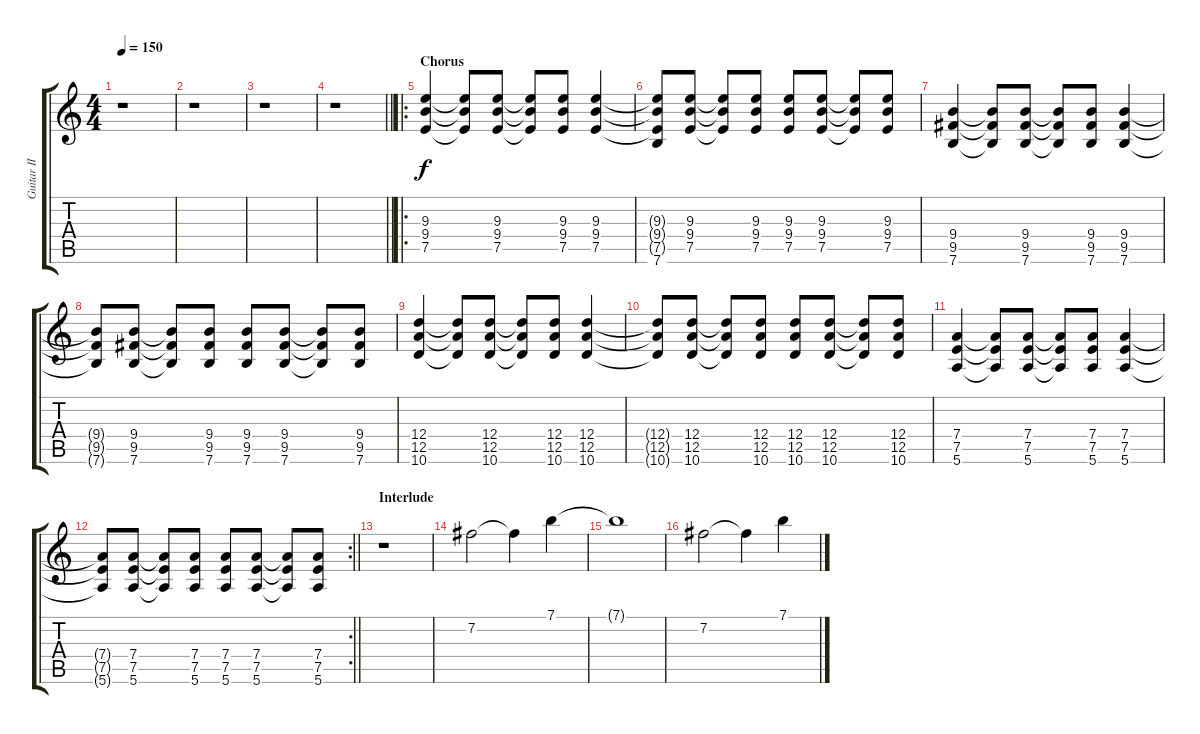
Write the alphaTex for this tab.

\track ("Guitar II" "Guitar II") {instrument distortionguitar}
\staff {score tabs}
\tuning (E4 B3 G3 D3 A2 E2) {hide}
\ts (4 4)
\tempo 150
\clef g2
\ks c
r.1{dy f} |
r.1 |
r.1 |
\barLineRight lightlight
r.1 |
\ro
\section ("" "Chorus")
(9.3 9.4 7.5).4 (9.3{t} 9.4{t} 7.5{t}).8 (9.3 9.4 7.5).8 (9.3{t} 9.4{t} 7.5{t}).8 (9.3 9.4 7.5).8 (9.3 9.4 7.5).4 |
(9.3{t} 9.4{t} 7.5{t} 7.6).8 (9.3 9.4 7.5).8 (9.3{t} 9.4{t} 7.5{t}).8 (9.3 9.4 7.5).8 (9.3 9.4 7.5).8 (9.3 9.4 7.5).8 (9.3{t} 9.4{t} 7.5{t}).8 (9.3 9.4 7.5).8 |
(9.4 9.5 7.6).4 (9.4{t} 9.5{t} 7.6{t}).8 (9.4 9.5 7.6).8 (9.4{t} 9.5{t} 7.6{t}).8 (9.4 9.5 7.6).8 (9.4 9.5 7.6).4 |
(9.4{t} 9.5{t} 7.6{t}).8 (9.4 9.5 7.6).8 (9.4{t} 9.5{t} 7.6{t}).8 (9.4 9.5 7.6).8 (9.4 9.5 7.6).8 (9.4 9.5 7.6).8 (9.4{t} 9.5{t} 7.6{t}).8 (9.4 9.5 7.6).8 |
(12.4 12.5 10.6).4 (12.4{t} 12.5{t} 10.6{t}).8 (12.4 12.5 10.6).8 (12.4{t} 12.5{t} 10.6{t}).8 (12.4 12.5 10.6).8 (12.4 12.5 10.6).4 |
(12.4{t} 12.5{t} 10.6{t}).8 (12.4 12.5 10.6).8 (12.4{t} 12.5{t} 10.6{t}).8 (12.4 12.5 10.6).8 (12.4 12.5 10.6).8 (12.4 12.5 10.6).8 (12.4{t} 12.5{t} 10.6{t}).8 (12.4 12.5 10.6).8 |
(7.4 7.5 5.6).4 (7.4{t} 7.5{t} 5.6{t}).8 (7.4 7.5 5.6).8 (7.4{t} 7.5{t} 5.6{t}).8 (7.4 7.5 5.6).8 (7.4 7.5 5.6).4 |
\rc 2
\barLineRight lightlight
(7.4{t} 7.5{t} 5.6{t}).8 (7.4 7.5 5.6).8 (7.4{t} 7.5{t} 5.6{t}).8 (7.4 7.5 5.6).8 (7.4 7.5 5.6).8 (7.4 7.5 5.6).8 (7.4{t} 7.5{t} 5.6{t}).8 (7.4 7.5 5.6).8 |
\section ("" "Interlude")
r.1 |
7.2.2 7.2{t}.4 7.1.4 |
7.1{t}.1 |
7.2.2 7.2{t}.4 7.1.4
